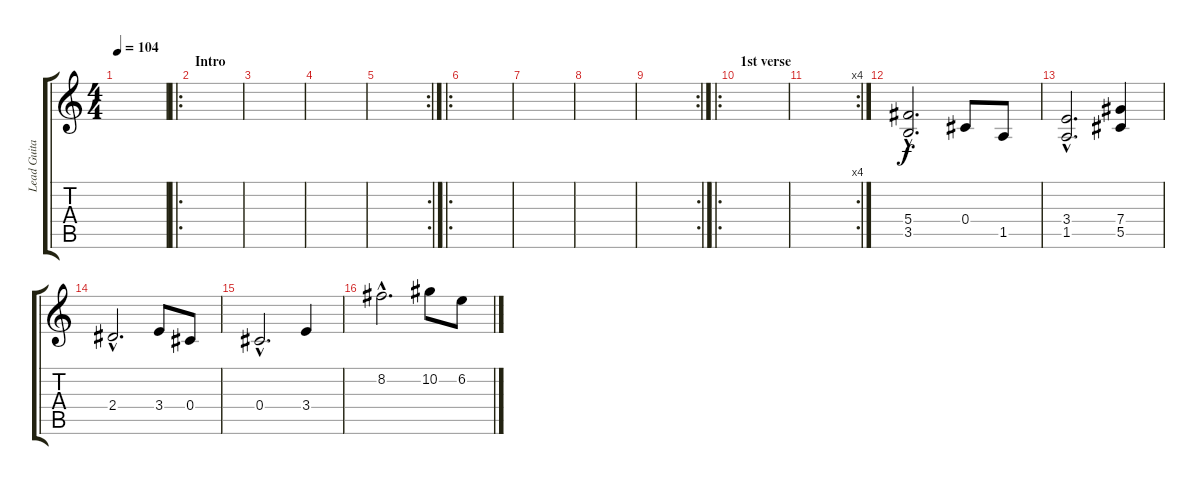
\track ("Lead Guitar" "Lead Guita") {instrument distortionguitar}
\staff {score tabs}
\tuning (Eb4 Bb3 Gb3 Db3 Ab2 Db2) {hide}
\ts (4 4)
\tempo 104
\clef g2
\ks c
|
\ro
\section ("" "Intro")
|
|
|
\rc 2
|
\ro
|
|
|
\rc 2
|
\ro
\section ("" "1st verse")
|
\rc 4
|
(5.4{hac} 3.5{hac}).2{d balance 14 instrument distortionguitar} 0.4.8 1.5.8 |
(3.4{hac} 1.5{hac}).2{d} (7.4 5.5).4 |
2.4{hac}.2{d} 3.4.8 0.4.8 |
0.4{hac}.2{d} 3.4.4 |
8.2{hac}.2{d instrument distortionguitar} 10.2.8 6.2.8
